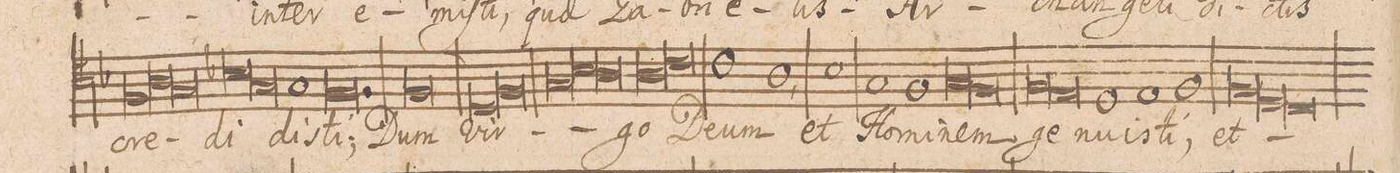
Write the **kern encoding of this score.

**kern	**text
*I"TENOR.	*
*clefC4	*
*k[b-]	*
*met(C|)	*
*M2/1	*
1F	cre-
1A	.
=34-	=34-
1F	.
*Xlig	*
*lig	*
1B-X	-di-
=35-	=35-
1G	.
*Xlig	*
1G	-di-
=36-	=36-
0.F	-sti;
=37-	=37-
0F	Dum
=38-	=38-
*lig	*
1D	Vir-
=39-	=39-
1F	.
*Xlig	*
*lig	*
1G	.
=40-	=40-
1B-	.
1A	.
*Xlig	*
=41-	=41-
*lig	*
1A	-go
1c	.
*Xlig	*
=42-	=42-
1c	De-
1A,	-um
=43-	=43-
1B-	et
1G	Ho-
=44-	=44-
1F	-mi-
*lig	*
1G	-nem
=45-	=45-
1F	.
*Xlig	*
*lig	*
1F	ge-
=46-	=46-
1E	.
*Xlig	*
1D	-nu-
=47-	=47-
1E	-i-
1F	-sti,
=48-	=48-
*lig	*
1F	et
1E	.
=49-	=49-
1D	.
*Xlig	*
*-	*-
